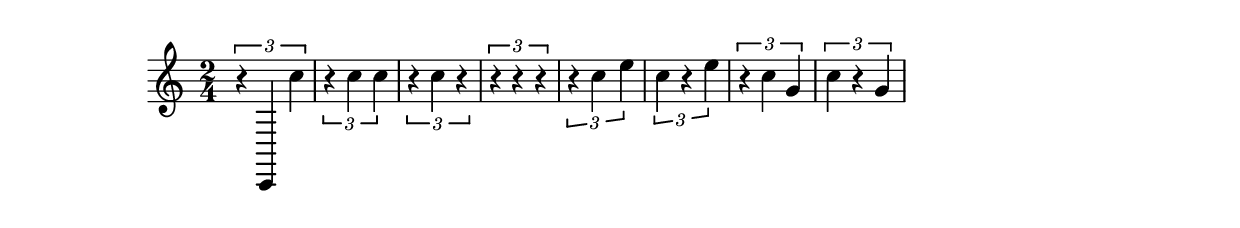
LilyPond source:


\version "2.3.22"
\header {

    texidoc = "Tuplets may contain rests. "

}

\score {
  \context Voice  \relative c'' {
    \time 2/4
    \times 2/3 { r c,,, c''' }
    \times 2/3 { r c c }
    \times 2/3 { r c r}
    \times 2/3 { r r r}
    \times 2/3 { r c e}
    \times 2/3 { c r e}
    \times 2/3 { r c g}
    \times 2/3 { c r g}
  }
}


